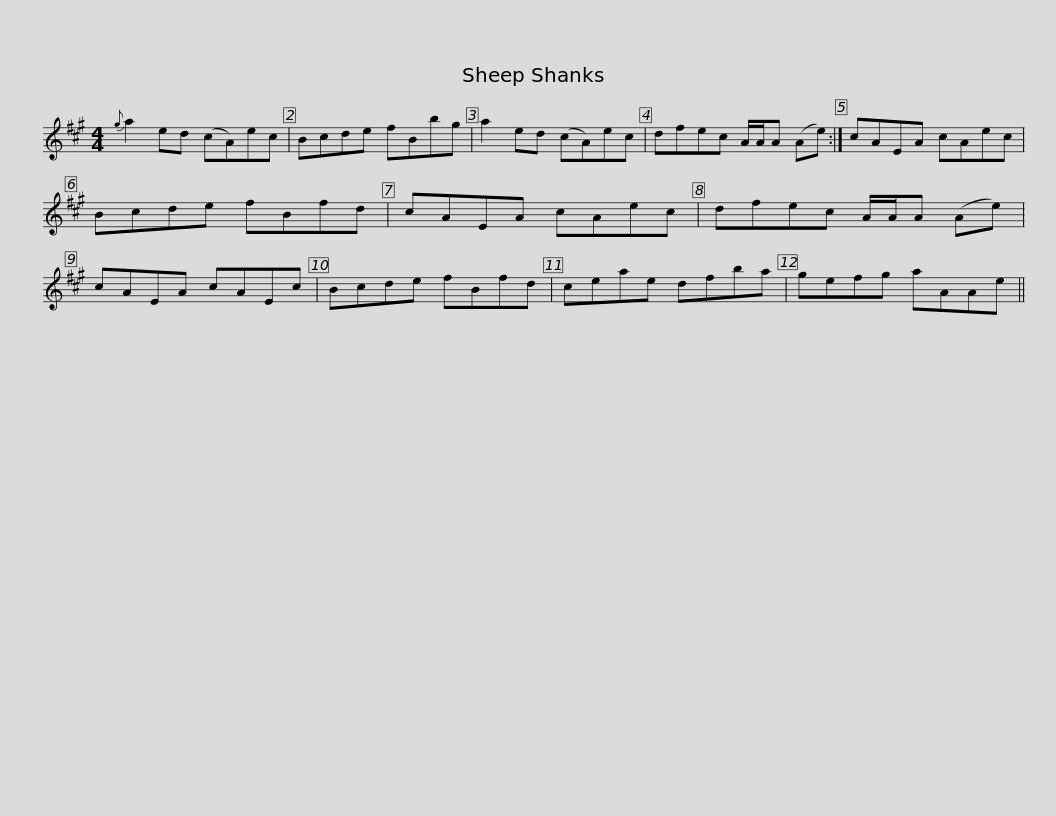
X:1
L:1/8
M:4/4
I:linebreak $
K:A
V:1 treble
V:1
{g} a2 ed (cA)ec | Bcde fBbg | a2 ed (cA)ec | dfec A/A/A (Ae) :| cAEA cAec |$ %5
 Bcde fBfd | cAEA cAec | dfec A/A/A (Ae) | cAEA cAEc | Bcde fBfd |$ %10
 ceae dfba | gefg aAAe || %12
